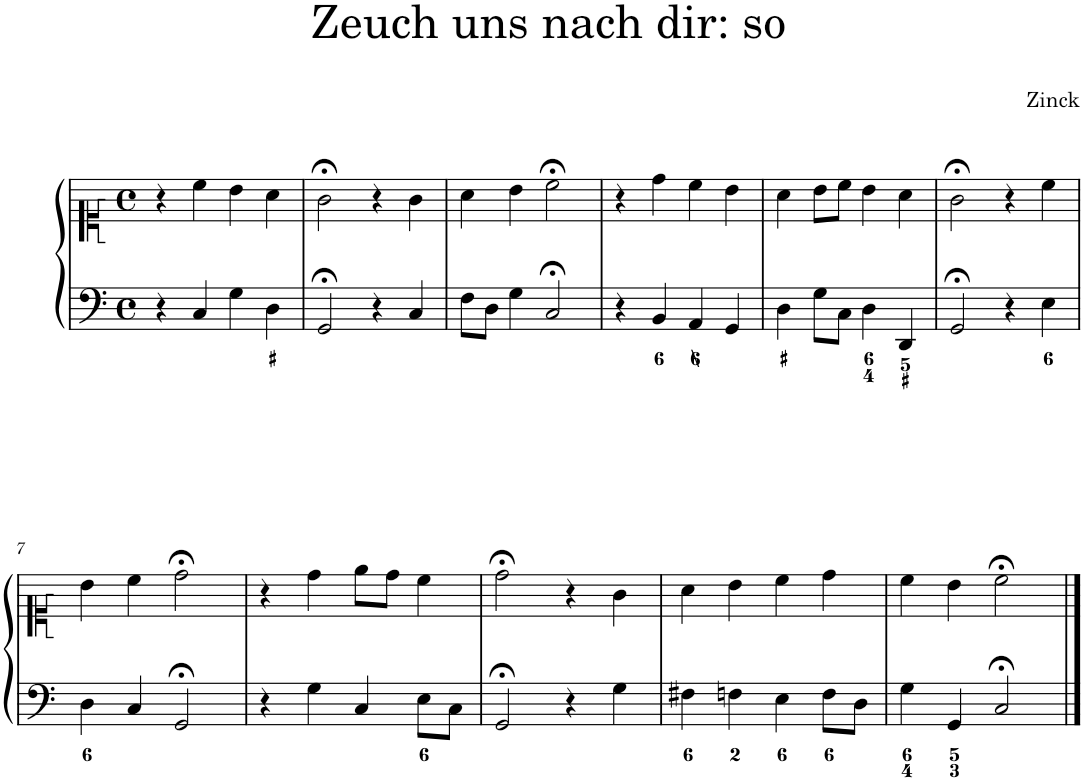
**kern	**kern
*part1	*part1
*staff2	*staff1
*I"Piano	*
*I'Pno.	*
*clefF4	*clefC1
*k[]	*k[]
*M4/4	*M4/4
*met(c)	*met(c)
=1	=1
4r	4r
4C/	4cc\
4G\	4b\
4D\	4a\
=2	=2
2GG;</	2g;<\
4r	4r
4C/	4g\
=3	=3
8F\L	4a\
8D\J	.
4G\	4b\
2C;</	2cc;<\
=4	=4
4r	4r
4BB/	4dd\
4AA/	4cc\
4GG/	4b\
=5	=5
4D\	4a\
8G\L	8b\L
8C\J	8cc\J
4D\	4b\
4DD/	4a\
=6	=6
2GG;</	2g;<\
4r	4r
4E\	4cc\
!!LO:LB:g=z
=7	=7
4D\	4b\
4C/	4cc\
2GG;</	2dd;<\
=8	=8
4r	4r
4G\	4dd\
4C/	8ee\L
.	8dd\J
8E\L	4cc\
8C\J	.
=9	=9
2GG;</	2dd;<\
4r	4r
4G\	4g\
=10	=10
4F#X\	4a\
4Fn\	4b\
4E\	4cc\
8F\L	4dd\
8D\J	.
=11	=11
4G\	4cc\
4GG/	4b\
2C;</	2cc;<\
==	==
*-	*-
